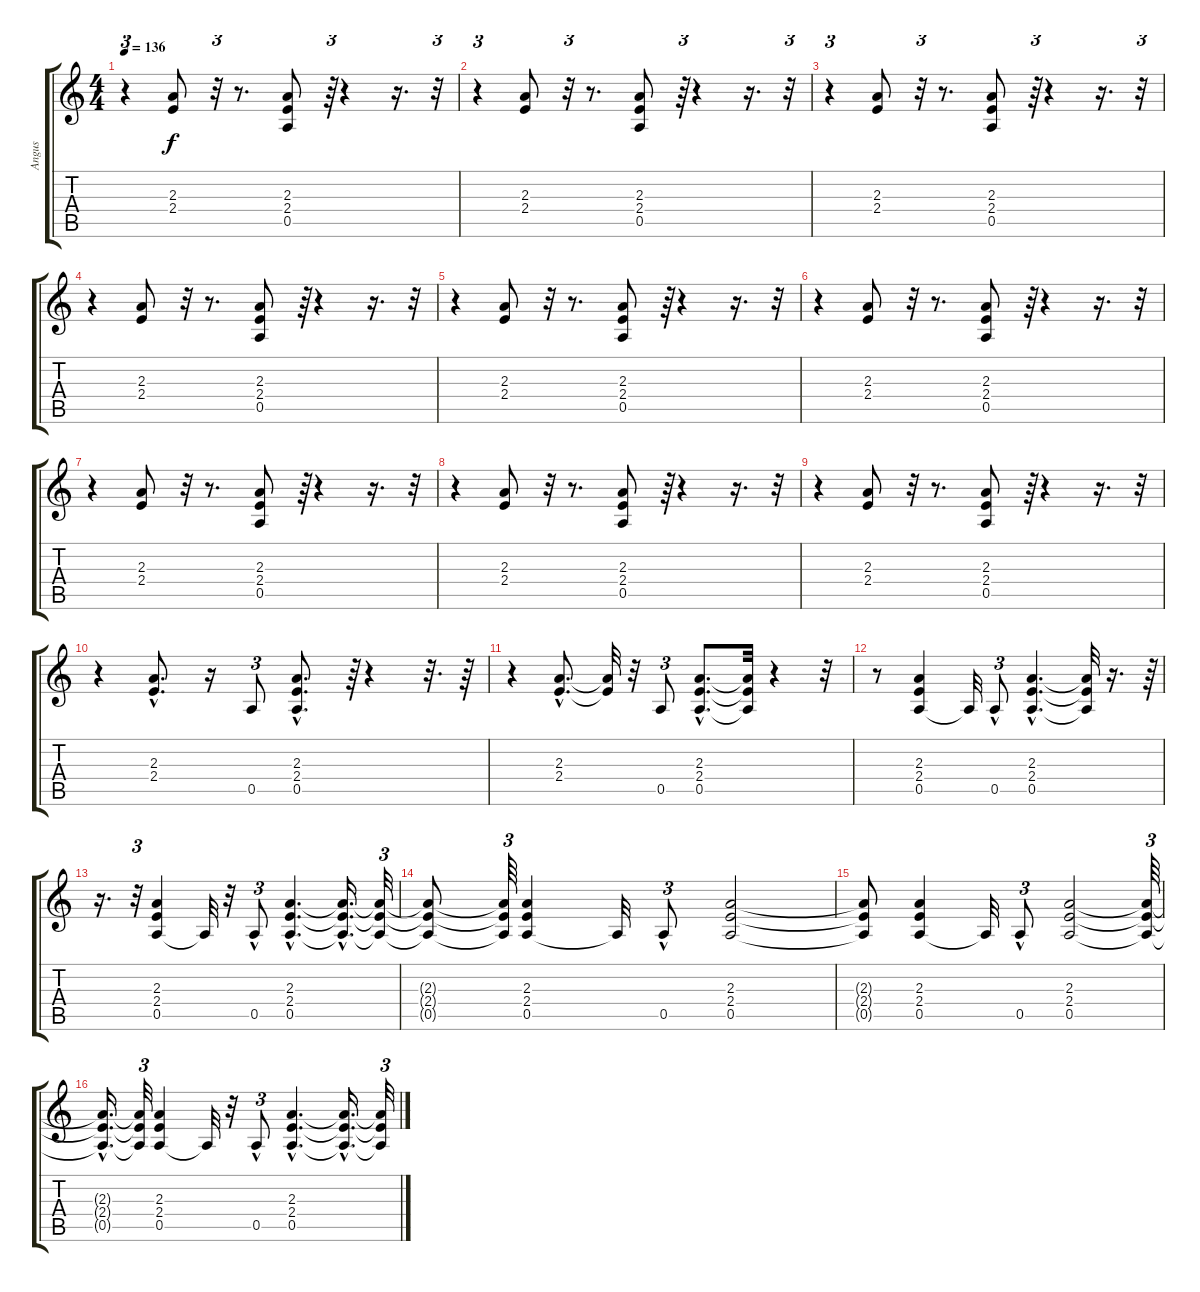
\track ("Angus" "Angus") {instrument distortionguitar}
\staff {score tabs}
\tuning (E4 B3 G3 D3 A2 E2) {hide}
\ts (4 4)
\tempo 136
\clef g2
\ks c
r.4{tu (3 2) dy f} (2.3 2.4).8 r.32{tu (3 2)} r.8{d} (2.3 2.4 0.5).8 r.64{tu (3 2)} r.4 r.16{d} r.32{tu (3 2)} |
r.4{tu (3 2)} (2.3 2.4).8 r.32{tu (3 2)} r.8{d} (2.3 2.4 0.5).8 r.64{tu (3 2)} r.4 r.16{d} r.32{tu (3 2)} |
r.4{tu (3 2)} (2.3 2.4).8 r.32{tu (3 2)} r.8{d} (2.3 2.4 0.5).8 r.64{tu (3 2)} r.4 r.16{d} r.32{tu (3 2)} |
r.4{tu (3 2)} (2.3 2.4).8 r.32{tu (3 2)} r.8{d} (2.3 2.4 0.5).8 r.64{tu (3 2)} r.4 r.16{d} r.32{tu (3 2)} |
r.4{tu (3 2)} (2.3 2.4).8 r.32{tu (3 2)} r.8{d} (2.3 2.4 0.5).8 r.64{tu (3 2)} r.4 r.16{d} r.32{tu (3 2)} |
r.4{tu (3 2)} (2.3 2.4).8 r.32{tu (3 2)} r.8{d} (2.3 2.4 0.5).8 r.64{tu (3 2)} r.4 r.16{d} r.32{tu (3 2)} |
r.4{tu (3 2)} (2.3 2.4).8 r.32{tu (3 2)} r.8{d} (2.3 2.4 0.5).8 r.64{tu (3 2)} r.4 r.16{d} r.32{tu (3 2)} |
r.4{tu (3 2)} (2.3 2.4).8 r.32{tu (3 2)} r.8{d} (2.3 2.4 0.5).8 r.64{tu (3 2)} r.4 r.16{d} r.32{tu (3 2)} |
r.4{tu (3 2)} (2.3 2.4).8 r.32{tu (3 2)} r.8{d} (2.3 2.4 0.5).8 r.64{tu (3 2)} r.4 r.16{d} r.32{tu (3 2)} |
r.4{tu (3 2)} (2.3{hac} 2.4{hac}).8{d} r.16 0.5.8{tu (3 2)} (2.3{hac} 2.4{hac} 0.5{hac}).8{d} r.64{tu (3 2)} r.4 r.32{d} r.64 |
r.4{tu (3 2)} (2.3{hac} 2.4{hac}).8{d} (2.3{t} 2.4{t}).32 r.32 0.5.8{tu (3 2)} (2.3{hac} 2.4{hac} 0.5{hac}).8{d} (2.3{t} 2.4{t} 0.5{t}).32 r.4 r.32 |
r.8 (2.3 2.4 0.5).4 0.5{t}.32 0.5{hac}.8{tu (3 2)} (2.3{hac} 2.4{hac} 0.5{hac}).4{d} (2.3{t} 2.4{t} 0.5{t}).32 r.16{d} r.64{tu (3 2)} |
r.16{d} r.32{tu (3 2)} (2.3 2.4 0.5).4 0.5{t}.32 r.32 0.5{hac}.8{tu (3 2)} (2.3{hac} 2.4{hac} 0.5{hac}).4{d} (2.3{hac t} 2.4{hac t} 0.5{hac t}).16{d} (2.3{t} 2.4{t} 0.5{t}).32{tu (3 2)} |
(2.3{t} 2.4{t} 0.5{t}).8 (2.3{t} 2.4{t} 0.5{t}).64{tu (3 2)} (2.3 2.4 0.5).4 0.5{t}.32 0.5{hac}.8{tu (3 2)} (2.3 2.4 0.5).2 |
(2.3{t} 2.4{t} 0.5{t}).8 (2.3 2.4 0.5).4 0.5{t}.32 0.5{hac}.8{tu (3 2)} (2.3 2.4 0.5).2 (2.3{t} 2.4{t} 0.5{t}).64{tu (3 2)} |
(2.3{hac t} 2.4{hac t} 0.5{hac t}).16{d} (2.3{t} 2.4{t} 0.5{t}).32{tu (3 2)} (2.3 2.4 0.5).4 0.5{t}.32 r.32 0.5{hac}.8{tu (3 2)} (2.3{hac} 2.4{hac} 0.5{hac}).4{d} (2.3{hac t} 2.4{hac t} 0.5{hac t}).16{d} (2.3{t} 2.4{t} 0.5{t}).32{tu (3 2)}
